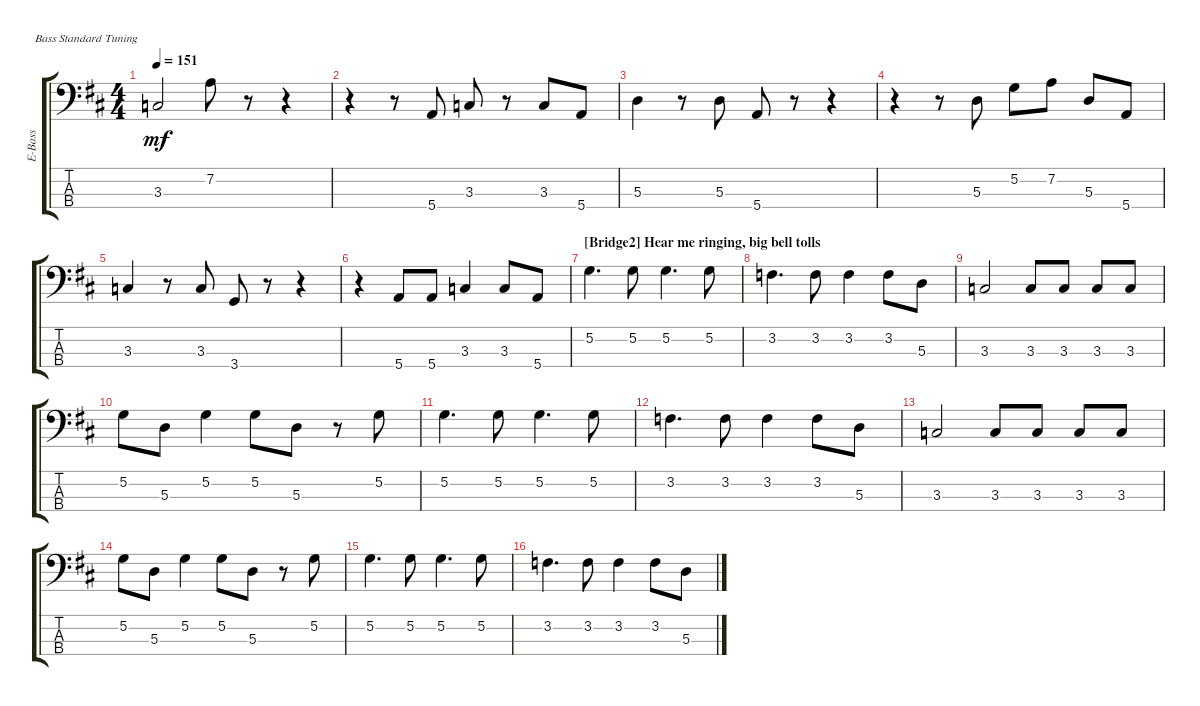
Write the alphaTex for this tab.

\bracketExtendMode groupsimilarinstruments
\track ("Electric Bass" "E-Bass") {instrument electricbassfinger}
\staff {score tabs}
\tuning (G2 D2 A1 E1)
\ts (4 4)
\tempo 151
\clef f4
\ks d
3.3{acc forcenatural}.2{dy mf} 7.2{acc forcenatural}.8 r.8 r.4 |
r.4 r.8 5.4{acc forcenatural}.8 3.3{acc forcenatural}.8 r.8 3.3{acc forcenatural}.8 5.4{acc forcenatural}.8 |
5.3{acc forcenatural}.4 r.8 5.3{acc forcenatural}.8 5.4{acc forcenatural}.8 r.8 r.4 |
r.4 r.8 5.3{acc forcenatural}.8 5.2{acc forcenatural}.8 7.2{acc forcenatural}.8 5.3{acc forcenatural}.8 5.4{acc forcenatural}.8 |
3.3{acc forcenatural}.4 r.8 3.3{acc forcenatural}.8 3.4{acc forcenatural}.8 r.8 r.4 |
r.4 5.4{acc forcenatural}.8 5.4{acc forcenatural}.8 3.3{acc forcenatural}.4 3.3{acc forcenatural}.8 5.4{acc forcenatural}.8 |
\section ("" "[Bridge2] Hear me ringing, big bell tolls")
5.2{acc forcenatural}.4{d} 5.2{acc forcenatural}.8 5.2{acc forcenatural}.4{d} 5.2{acc forcenatural}.8 |
3.2{acc forcenatural}.4{d} 3.2{acc forcenatural}.8 3.2{acc forcenatural}.4 3.2{acc forcenatural}.8 5.3{acc forcenatural}.8 |
3.3{acc forcenatural}.2 3.3{acc forcenatural}.8 3.3{acc forcenatural}.8 3.3{acc forcenatural}.8 3.3{acc forcenatural}.8 |
5.2{acc forcenatural}.8 5.3{acc forcenatural}.8 5.2{acc forcenatural}.4 5.2{acc forcenatural}.8 5.3{acc forcenatural}.8 r.8 5.2{acc forcenatural}.8 |
5.2{acc forcenatural}.4{d} 5.2{acc forcenatural}.8 5.2{acc forcenatural}.4{d} 5.2{acc forcenatural}.8 |
3.2{acc forcenatural}.4{d} 3.2{acc forcenatural}.8 3.2{acc forcenatural}.4 3.2{acc forcenatural}.8 5.3{acc forcenatural}.8 |
3.3{acc forcenatural}.2 3.3{acc forcenatural}.8 3.3{acc forcenatural}.8 3.3{acc forcenatural}.8 3.3{acc forcenatural}.8 |
5.2{acc forcenatural}.8 5.3{acc forcenatural}.8 5.2{acc forcenatural}.4 5.2{acc forcenatural}.8 5.3{acc forcenatural}.8 r.8 5.2{acc forcenatural}.8 |
5.2{acc forcenatural}.4{d} 5.2{acc forcenatural}.8 5.2{acc forcenatural}.4{d} 5.2{acc forcenatural}.8 |
3.2{acc forcenatural}.4{d} 3.2{acc forcenatural}.8 3.2{acc forcenatural}.4 3.2{acc forcenatural}.8 5.3{acc forcenatural}.8
